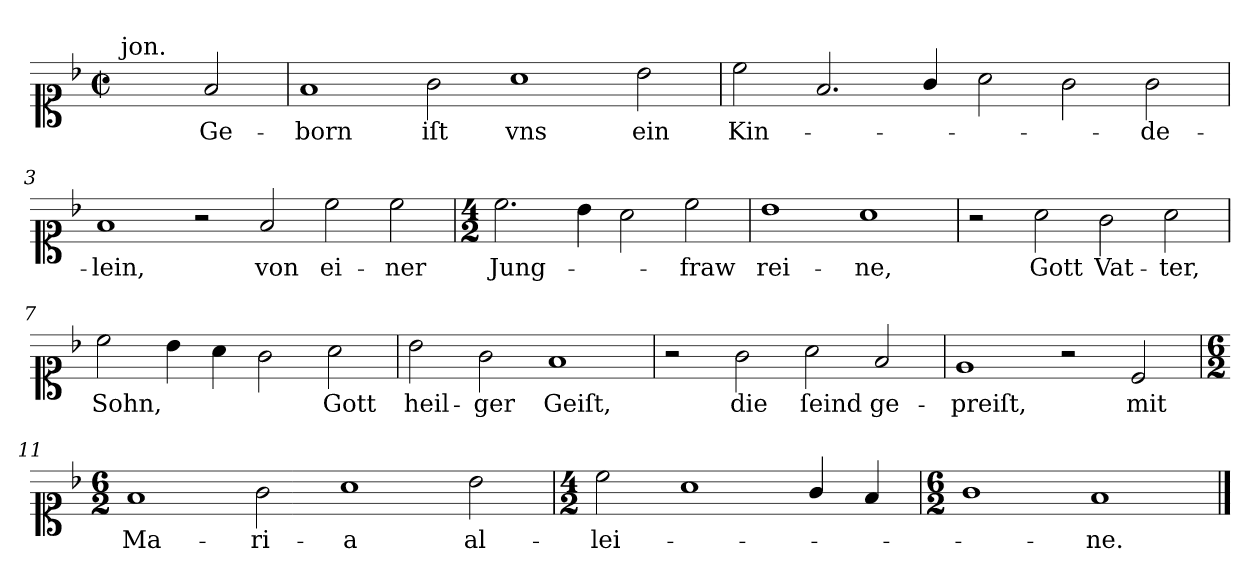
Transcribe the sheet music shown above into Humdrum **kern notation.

**kern	**text
*part1	*part1
*staff1	*staff1
*clefC1	*
*k[b-]	*
*F:ion	*
*M6/2	*
*met(c|)	*
=	=
!LO:TX:a:t=jon.	!
2ryy	.
2f	Ge-
=1	=1
1f	-born
2g	iſt
1a	vns
2b-	ein
=2	=2
2cc	Kin-
2.f	.
4g/	.
2a	.
2g	.
2g	-de-
=3	=3
1f	-lein,
2r	.
2f	von
2cc	ei-
2cc	-ner
=4	=4
*M4/2	*
2.cc	Jung-
4b-	.
2a	.
2cc	-fraw
=5	=5
1b-	rei-
1a	-ne,
=6	=6
2r	.
2a	Gott
2g	Vat-
2a	-ter,
=7	=7
2cc	Sohn,
4b-	.
4a	.
2g	.
2a	Gott
=8	=8
2b-	heil-
2g	-ger
1f	Geiſt,
=9	=9
2r	.
2g	die
2a	ſeind
2f	ge-
=10	=10
1e	-preiſt,
2r	.
2c	mit
=11	=11
*M6/2	*
1f	Ma-
2g	-ri-
1a	-a
2b-	al-
=12	=12
*M4/2	*
2cc	-lei-
1a	.
4g/	.
4f	.
=13	=13
*M6/2	*
1g	.
1f/	-ne.
==	==
*-	*-
